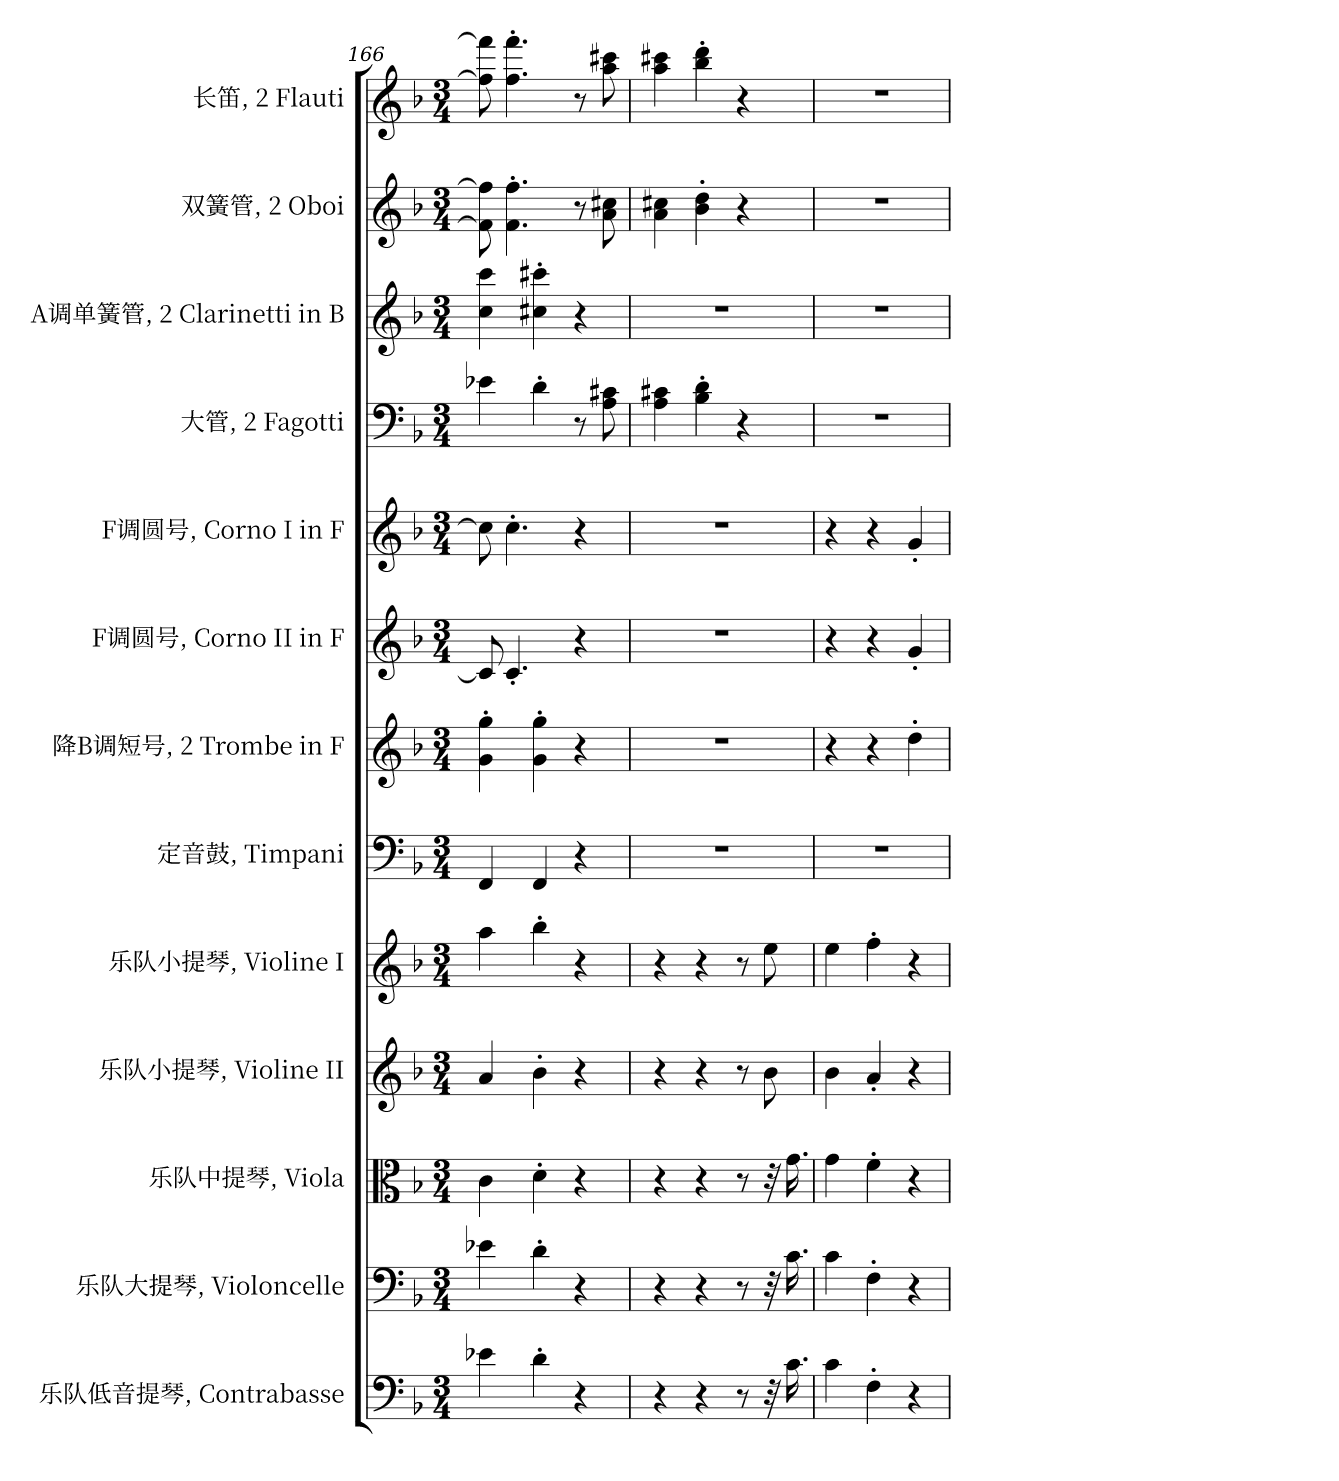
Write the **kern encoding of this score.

**kern	**kern	**kern	**kern	**kern	**kern	**kern	**kern	**kern	**kern	**kern	**kern	**kern
*part13	*part12	*part11	*part10	*part9	*part8	*part7	*part6	*part5	*part4	*part3	*part2	*part1
*staff13	*staff12	*staff11	*staff10	*staff9	*staff8	*staff7	*staff6	*staff5	*staff4	*staff3	*staff2	*staff1
*I"乐队低音提琴, Contrabasse	*I"乐队大提琴, Violoncelle	*I"乐队中提琴, Viola	*I"乐队小提琴, Violine II	*I"乐队小提琴, Violine I	*I"定音鼓, Timpani	*I"降B调短号, 2 Trombe in F	*I"F调圆号, Corno II in F	*I"F调圆号, Corno I in F	*I"大管, 2 Fagotti	*I"A调单簧管, 2 Clarinetti in B	*I"双簧管, 2 Oboi	*I"长笛, 2 Flauti
*I'Cbs.	*	*	*	*	*I'Timp.	*	*	*	*	*I'A Cl.	*I'Ob.	*I'Fl.
*clefF4	*clefF4	*clefC3	*clefG2	*clefG2	*clefF4	*clefG2	*clefG2	*clefG2	*clefF4	*clefG2	*clefG2	*clefG2
*ITrd7c12	*	*	*	*	*	*ITrd1c2	*ITrd4c7	*ITrd4c7	*	*ITrd2c3	*	*
*k[b-]	*k[b-]	*k[b-]	*k[b-]	*k[b-]	*k[b-]	*k[b-e-a-]	*k[b-e-]	*k[b-e-]	*k[b-]	*k[f#c#]	*k[b-]	*k[b-]
*M3/4	*M3/4	*M3/4	*M3/4	*M3/4	*M3/4	*M3/4	*M3/4	*M3/4	*M3/4	*M3/4	*M3/4	*M3/4
*MM96	*MM96	*MM96	*MM96	*MM96	*MM96	*MM96	*MM96	*MM96	*MM96	*MM96	*MM96	*MM96
=166	=166	=166	=166	=166	=166	=166	=166	=166	=166	=166	=166	=166
4E-X\	4e-X\	4c\	4a/	4aa\	4FF/	4f\' 4ff\'	8F/]	8f\]	4e-X\	4a\ 4aa\	8f\] 8ff\]	8ff\] 8fff\]
.	.	.	.	.	.	.	4.F'/	4.f'\	.	.	4.f\' 4.ff\'	4.ff\' 4.fff\'
4D'\	4d'\	4d'\	4b-'\	4bb-'\	4FF/	4f\' 4ff\'	.	.	4d'\	4a#X\' 4aa#X\'	.	.
*	*	*	*	*	*	*	*	*	*	*	*	*MM105
4r	4r	4r	4r	4r	4r	4r	4r	4r	8r	4r	8r	8r
.	.	.	.	.	.	.	.	.	8A\ 8c#X\	.	8a\ 8cc#X\	8aa\ 8ccc#X\
=167	=167	=167	=167	=167	=167	=167	=167	=167	=167	=167	=167	=167
*	*	*	*	*	*	*	*	*	*	*	*	*MM96
4r	4r	4r	4r	4r	2.r	2.r	2.r	2.r	4A\ 4c#X\	2.r	4a\ 4cc#X\	4aa\ 4ccc#X\
*	*	*	*	*	*	*	*	*	*	*	*	*MM105
4r	4r	4r	4r	4r	.	.	.	.	4B-\' 4d\'	.	4b-\' 4dd\'	4bb-\' 4ddd\'
*	*	*	*	*	*	*	*	*	*	*	*	*MM111
8r	8r	8r	8r	8r	.	.	.	.	4r	.	4r	4r
32r	32r	32r	8b-\	8ee\	.	.	.	.	.	.	.	.
16.C\	16.c\	16.g\	.	.	.	.	.	.	.	.	.	.
=168	=168	=168	=168	=168	=168	=168	=168	=168	=168	=168	=168	=168
*	*	*	*	*	*	*	*	*	*	*	*	*MM96
4C\	4c\	4g\	4b-\	4ee\	2.r	4r	4r	4r	2.r	2.r	2.r	2.r
4FF'\	4F'\	4f'\	4a'/	4ff'\	.	4r	4r	4r	.	.	.	.
4r	4r	4r	4r	4r	.	4cc'\	4c'/	4c'/	.	.	.	.
=	=	=	=	=	=	=	=	=	=	=	=	=
*-	*-	*-	*-	*-	*-	*-	*-	*-	*-	*-	*-	*-
